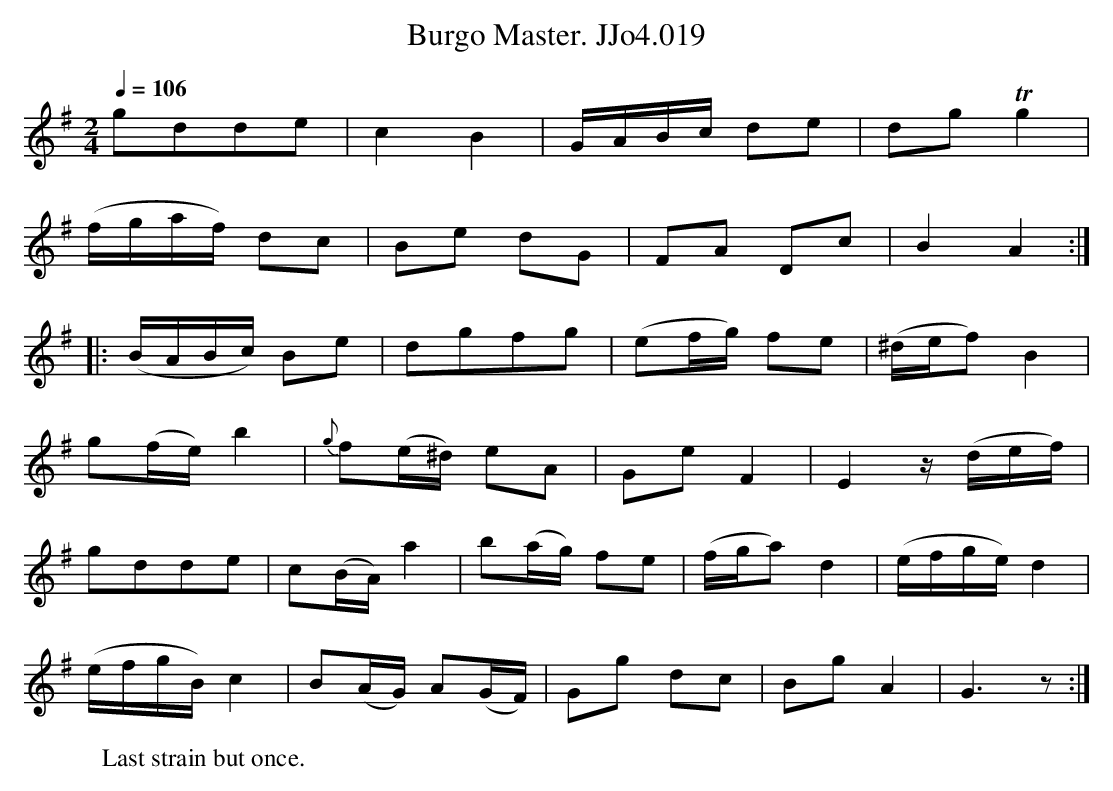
X:1
T:Burgo Master. JJo4.019
M:2/4
L:1/8
Q:1/4=106
W:Last strain but once.
K:G
gdde|c2B2|G/A/B/c/ de|dgTg2|
(f/g/a/f/) dc|Be dG|FA Dc|B2A2:|
|:(B/A/B/c/) Be|dgfg|(ef/g/) fe|(^d/e/f)B2|
g(f/e/)b2|{g}f(e/^d/) eA|GeF2|E2z/(d/e/f/)|
gdde|c(B/A/)a2|b(a/g/) fe|(f/g/a)d2|(e/f/g/e/)d2|
(e/f/g/B/)c2|B(A/G/) A(G/F/)|Gg dc|Bg A2|G3z:|
